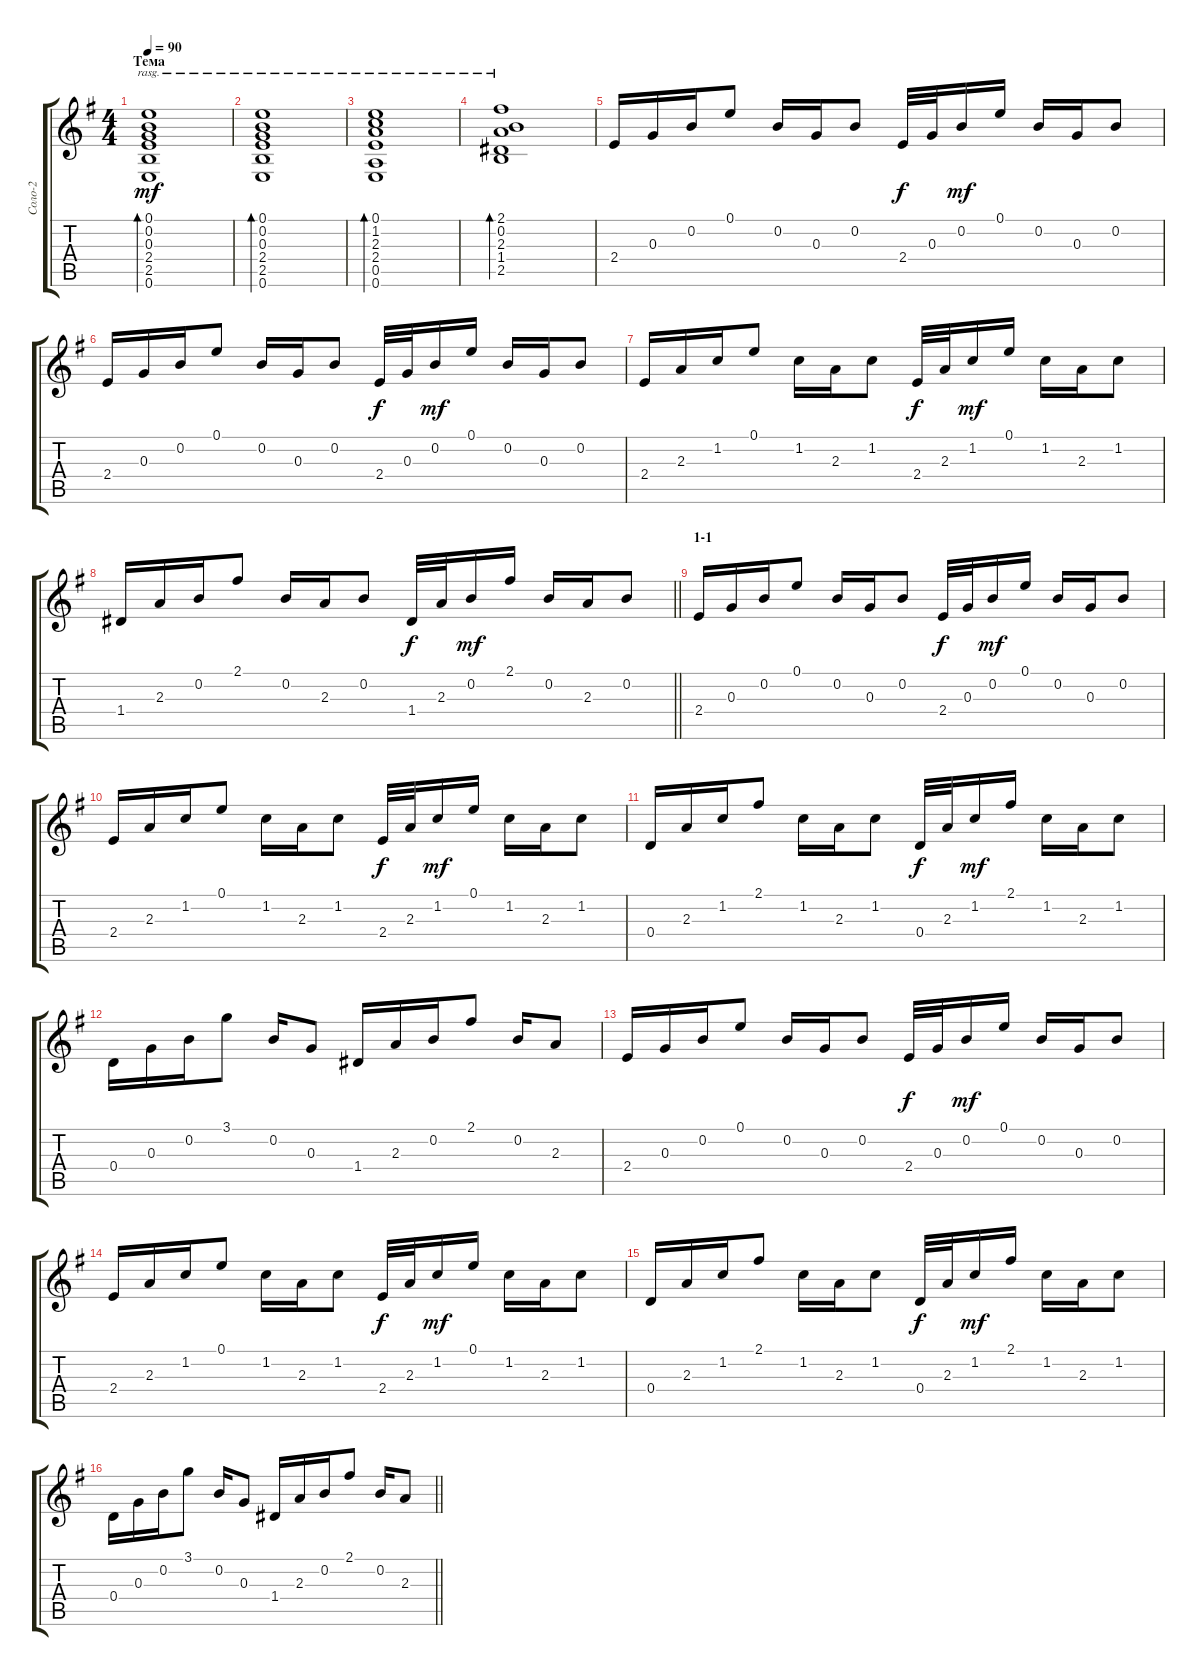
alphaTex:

\track ("Соло-2" "Соло-2") {instrument acousticguitarsteel}
\staff {score tabs}
\tuning (E4 B3 G3 D3 A2 E2) {hide}
\ts (4 4)
\section ("" "Тема")
\tempo 90
\clef g2
\ks eminor
(0.1 0.2 0.3 2.4 2.5 0.6).1{bd 120 rasg ii dy mf instrument acousticguitarsteel} |
(0.1 0.2 0.3 2.4 2.5 0.6).1{bd 60 rasg ii} |
(0.1 1.2 2.3 2.4 0.5 0.6).1{bd 60 rasg ii} |
(2.1 0.2 2.3 1.4 2.5).1{bd 60 rasg ii} |
2.4.16 0.3.16 0.2.16 0.1.8 0.2.16 0.3.16 0.2.8 2.4.32{dy f} 0.3.32 0.2.16{dy mf} 0.1.16 0.2.16 0.3.16 0.2.8 |
2.4.16 0.3.16 0.2.16 0.1.8 0.2.16 0.3.16 0.2.8 2.4.32{dy f} 0.3.32 0.2.16{dy mf} 0.1.16 0.2.16 0.3.16 0.2.8 |
2.4.16 2.3.16 1.2.16 0.1.8 1.2.16 2.3.16 1.2.8 2.4.32{dy f} 2.3.32 1.2.16{dy mf} 0.1.16 1.2.16 2.3.16 1.2.8 |
\barLineRight lightlight
1.4.16 2.3.16 0.2.16 2.1.8 0.2.16 2.3.16 0.2.8 1.4.32{dy f} 2.3.32 0.2.16{dy mf} 2.1.16 0.2.16 2.3.16 0.2.8 |
\section ("" "1-1")
2.4.16 0.3.16 0.2.16 0.1.8 0.2.16 0.3.16 0.2.8 2.4.32{dy f} 0.3.32 0.2.16{dy mf} 0.1.16 0.2.16 0.3.16 0.2.8 |
2.4.16 2.3.16 1.2.16 0.1.8 1.2.16 2.3.16 1.2.8 2.4.32{dy f} 2.3.32 1.2.16{dy mf} 0.1.16 1.2.16 2.3.16 1.2.8 |
0.4.16 2.3.16 1.2.16 2.1.8 1.2.16 2.3.16 1.2.8 0.4.32{dy f} 2.3.32 1.2.16{dy mf} 2.1.16 1.2.16 2.3.16 1.2.8 |
0.4.16 0.3.16 0.2.16 3.1.8 0.2.16 0.3.8 1.4.16 2.3.16 0.2.16 2.1.8 0.2.16 2.3.8 |
2.4.16 0.3.16 0.2.16 0.1.8 0.2.16 0.3.16 0.2.8 2.4.32{dy f} 0.3.32 0.2.16{dy mf} 0.1.16 0.2.16 0.3.16 0.2.8 |
2.4.16 2.3.16 1.2.16 0.1.8 1.2.16 2.3.16 1.2.8 2.4.32{dy f} 2.3.32 1.2.16{dy mf} 0.1.16 1.2.16 2.3.16 1.2.8 |
0.4.16 2.3.16 1.2.16 2.1.8 1.2.16 2.3.16 1.2.8 0.4.32{dy f} 2.3.32 1.2.16{dy mf} 2.1.16 1.2.16 2.3.16 1.2.8 |
\barLineRight lightlight
0.4.16 0.3.16 0.2.16 3.1.8 0.2.16 0.3.8 1.4.16 2.3.16 0.2.16 2.1.8 0.2.16 2.3.8
